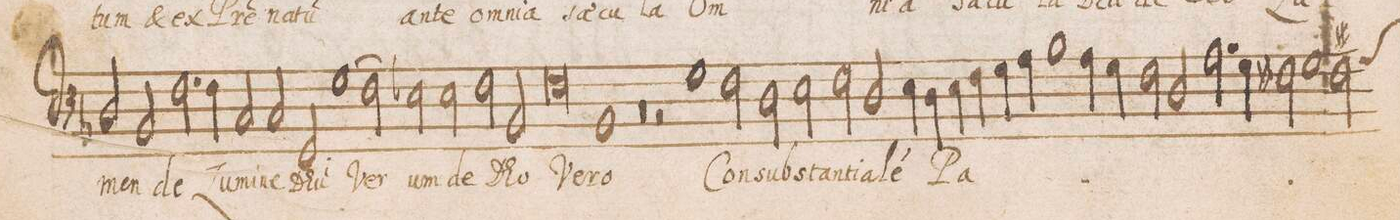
**kern	**text
*I"BASVS	*
*clefF4	*
*k[b-]	*
*met(C|)	*
*M2/1	*
=43-	=43-
2D/	-men
2BB-/	de
2.F\	Lu-
4F\	-mi-
=44-	=44-
2C/	-ne
2C/	DE-
2GG/	-u(m)
(1G\	ver-
=45-	=45-
2F\)	.
2E-X\	-um
2E-\	de
=46-	=46-
2F\	DE-
2BB-/	-o
0F	Ve-
=47-	=47-
1BB-	-ro
=48-	=48-
0r	.
=49-	=49-
2r	.
1G	Con-
2F\	-sub-
=50-	=50-
2D\	-stan-
2Eny\	-ti-
2F\	-a-
2D/	-le(m)
=51-	=51-
4E\	Pa-
4D\	.
4E\	.
4F\	.
4G\	.
4A\	.
1B-\	.
=52-	=52-
4A\	.
4G\	.
2F\	.
2D/	.
=53-	=53-
2.A\	.
4G\	.
2F#X\	.
1G\	.
=54-	=54-
2F#X\	.
*-	*-
